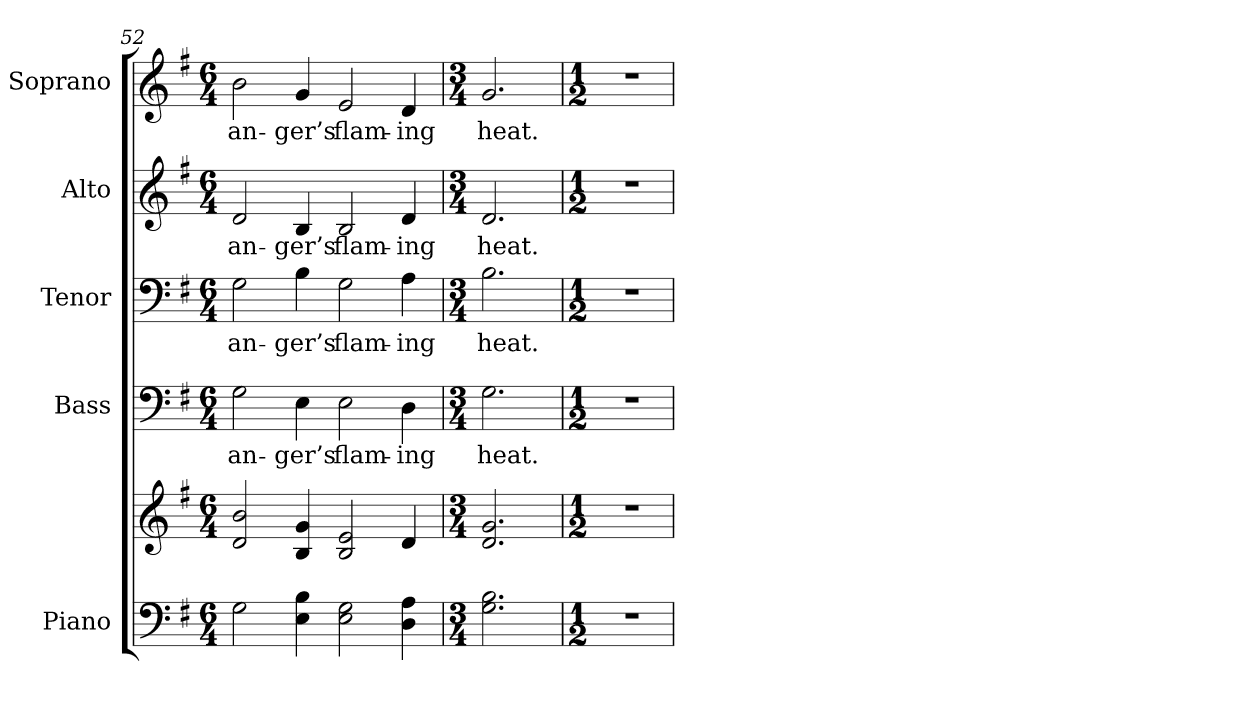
**kern	**kern	**kern	**text	**kern	**text	**kern	**text	**kern	**text
*part5	*part5	*part4	*part4	*part3	*part3	*part2	*part2	*part1	*part1
*staff6	*staff5	*staff4	*staff4	*staff3	*staff3	*staff2	*staff2	*staff1	*staff1
*I"Piano	*	*I"Bass	*	*I"Tenor	*	*I"Alto	*	*I"Soprano	*
*I'Pno.	*	*I'B.	*	*I'T.	*	*I'A.	*	*I'S.	*
!!LO:PB:g=z
*clefF4	*clefG2	*clefF4	*	*clefF4	*	*clefG2	*	*clefG2	*
*k[f#]	*k[f#]	*k[f#]	*	*k[f#]	*	*k[f#]	*	*k[f#]	*
*G:	*G:	*G:	*	*G:	*	*G:	*	*G:	*
*M6/4	*M6/4	*M6/4	*	*M6/4	*	*M6/4	*	*M6/4	*
=52	=52	=52	=52	=52	=52	=52	=52	=52	=52
!	!	!	!LO:LY:b:color=#000000	!	!	!	!	!	!
!	!	!	!	!	!LO:LY:b:color=#000000	!	!	!	!
!	!	!	!	!	!	!	!LO:LY:b:color=#000000	!	!
!	!	!	!	!	!	!	!	!	!LO:LY:b:color=#000000
2Gi\	2di/ 2bi	2Gi\	an-	2Gi\	an-	2di/	an-	2bi\	an-
!	!	!	!LO:LY:b:color=#000000	!	!	!	!	!	!
!	!	!	!	!	!LO:LY:b:color=#000000	!	!	!	!
!	!	!	!	!	!	!	!LO:LY:b:color=#000000	!	!
!	!	!	!	!	!	!	!	!	!LO:LY:b:color=#000000
4Ei\ 4Bi	4Bi/ 4gi	4Ei\	-ger’s	4Bi\	-ger’s	4Bi/	-ger’s	4gi/	-ger’s
!	!	!	!LO:LY:b:color=#000000	!	!	!	!	!	!
!	!	!	!	!	!LO:LY:b:color=#000000	!	!	!	!
!	!	!	!	!	!	!	!LO:LY:b:color=#000000	!	!
!	!	!	!	!	!	!	!	!	!LO:LY:b:color=#000000
2Ei\ 2Gi	2Bi/ 2ei	2Ei\	flam-	2Gi\	flam-	2Bi/	flam-	2ei/	flam-
!	!	!	!LO:LY:b:color=#000000	!	!	!	!	!	!
!	!	!	!	!	!LO:LY:b:color=#000000	!	!	!	!
!	!	!	!	!	!	!	!LO:LY:b:color=#000000	!	!
!	!	!	!	!	!	!	!	!	!LO:LY:b:color=#000000
4Di\ 4Ai	4di/	4Di\	-ing	4Ai\	-ing	4di/	-ing	4di/	-ing
=53	=53	=53	=53	=53	=53	=53	=53	=53	=53
*M3/4	*M3/4	*M3/4	*	*M3/4	*	*M3/4	*	*M3/4	*
!	!	!	!LO:LY:b:color=#000000	!	!	!	!	!	!
!	!	!	!	!	!LO:LY:b:color=#000000	!	!	!	!
!	!	!	!	!	!	!	!LO:LY:b:color=#000000	!	!
!	!	!	!	!	!	!	!	!	!LO:LY:b:color=#000000
2.Gi\ 2.Bi	2.di/ 2.gi	2.Gi\	heat.	2.Bi\	heat.	2.di/	heat.	2.gi/	heat.
=54	=54	=54	=54	=54	=54	=54	=54	=54	=54
*M1/2	*M1/2	*M1/2	*	*M1/2	*	*M1/2	*	*M1/2	*
!LO:N:vis=1	!LO:N:vis=1	!LO:N:vis=1	!	!LO:N:vis=1	!	!LO:N:vis=1	!	!LO:N:vis=1	!
2r	2r	2r	.	2r	.	2r	.	2r	.
=	=	=	=	=	=	=	=	=	=
*-	*-	*-	*-	*-	*-	*-	*-	*-	*-
